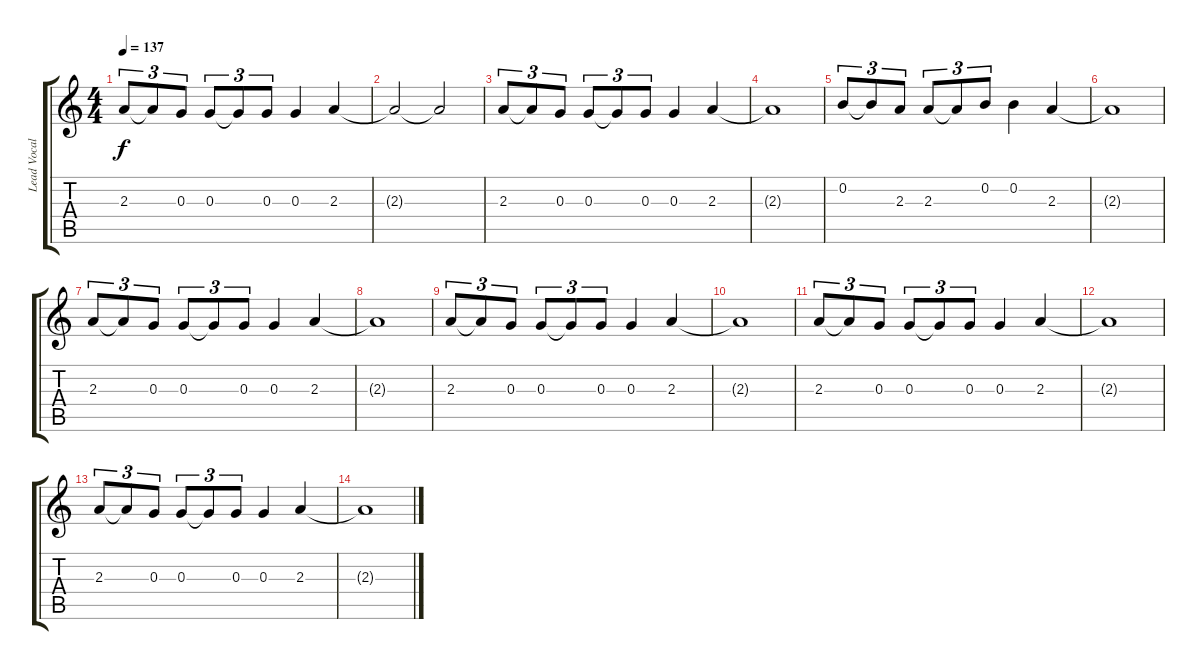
\track ("Lead Vocals (Costello)" "Lead Vocal") {instrument electricguitarjazz}
\staff {score tabs}
\tuning (E4 B3 G3 D3 A2 E2) {hide}
\ts (4 4)
\tempo 137
\clef g2
\ks c
2.3.8{tu (3 2) dy f} 2.3{t}.8{tu (3 2)} 0.3.8{tu (3 2)} 0.3.8{tu (3 2)} 0.3{t}.8{tu (3 2)} 0.3.8{tu (3 2)} 0.3.4 2.3.4 |
2.3{t}.2 2.3{t}.2 |
2.3.8{tu (3 2)} 2.3{t}.8{tu (3 2)} 0.3.8{tu (3 2)} 0.3.8{tu (3 2)} 0.3{t}.8{tu (3 2)} 0.3.8{tu (3 2)} 0.3.4 2.3.4 |
2.3{t}.1 |
0.2.8{tu (3 2)} 0.2{t}.8{tu (3 2)} 2.3.8{tu (3 2)} 2.3.8{tu (3 2)} 2.3{t}.8{tu (3 2)} 0.2.8{tu (3 2)} 0.2.4 2.3.4 |
2.3{t}.1 |
2.3.8{tu (3 2) volume 8} 2.3{t}.8{tu (3 2)} 0.3.8{tu (3 2)} 0.3.8{tu (3 2)} 0.3{t}.8{tu (3 2)} 0.3.8{tu (3 2)} 0.3.4 2.3.4 |
2.3{t}.1 |
2.3.8{tu (3 2)} 2.3{t}.8{tu (3 2)} 0.3.8{tu (3 2)} 0.3.8{tu (3 2)} 0.3{t}.8{tu (3 2)} 0.3.8{tu (3 2)} 0.3.4 2.3.4 |
2.3{t}.1 |
2.3.8{tu (3 2) volume 0} 2.3{t}.8{tu (3 2)} 0.3.8{tu (3 2)} 0.3.8{tu (3 2)} 0.3{t}.8{tu (3 2)} 0.3.8{tu (3 2)} 0.3.4 2.3.4 |
2.3{t}.1 |
2.3.8{tu (3 2)} 2.3{t}.8{tu (3 2)} 0.3.8{tu (3 2)} 0.3.8{tu (3 2)} 0.3{t}.8{tu (3 2)} 0.3.8{tu (3 2)} 0.3.4 2.3.4 |
2.3{t}.1
